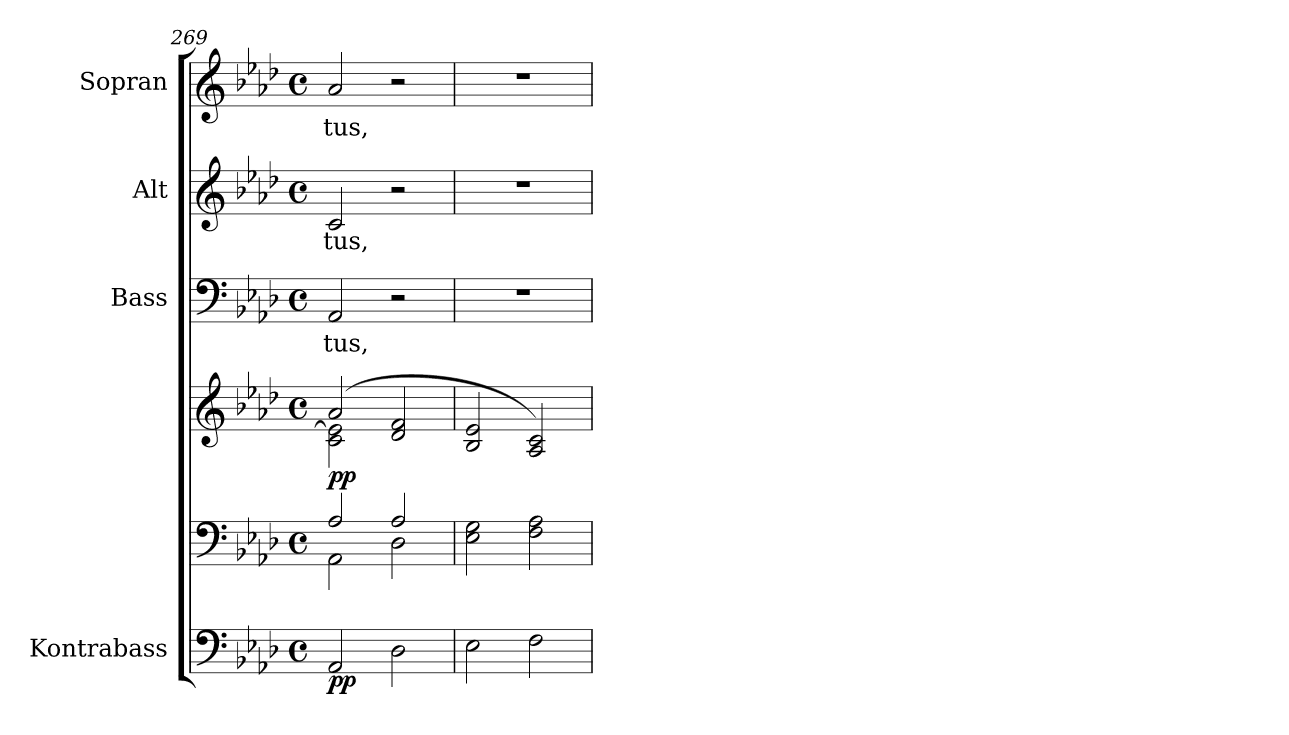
**kern	**dynam	**kern	**kern	**dynam	**kern	**text	**kern	**text	**kern	**text
*part5	*part5	*part4	*part4	*part4	*part3	*part3	*part2	*part2	*part1	*part1
*staff6	*staff6	*staff5	*staff4	*staff4/5	*staff3	*staff3	*staff2	*staff2	*staff1	*staff1
*I"Kontrabass	*	*	*	*	*I"Bass	*	*I"Alt	*	*I"Sopran	*
*I'Kb.	*	*	*	*	*I'B.	*	*I'A.	*	*I'S.	*
*clefF4	*	*clefF4	*clefG2	*	*clefF4	*	*clefG2	*	*clefG2	*
*ITrd7c12	*	*	*	*	*	*	*	*	*	*
*k[b-e-a-d-]	*	*k[b-e-a-d-]	*k[b-e-a-d-]	*	*k[b-e-a-d-]	*	*k[b-e-a-d-]	*	*k[b-e-a-d-]	*
*A-:	*	*A-:	*A-:	*	*A-:	*	*A-:	*	*A-:	*
*M4/4	*	*M4/4	*M4/4	*	*M4/4	*	*M4/4	*	*M4/4	*
*met(c)	*	*met(c)	*met(c)	*	*met(c)	*	*met(c)	*	*met(c)	*
=269	=269	=269	=269	=269	=269	=269	=269	=269	=269	=269
*	*	*^	*^	*	*	*	*	*	*	*
!	!LO:DY:b	!	!	!	!	!LO:DY:b	!	!LO:LY:b	!	!LO:LY:b	!	!LO:LY:b
2AAA-/	pp	2A-/	2AA-\	(2a-/	2c\ 2e-\]	pp	2AA-/	-tus,	2c/	-tus,	2a-/	-tus,
2DD-\	.	2A-/	2D-\	2d-/ 2f/	2ryy	.	2r	.	2r	.	2r	.
*	*	*v	*v	*	*	*	*	*	*	*	*	*
*	*	*	*v	*v	*	*	*	*	*	*	*
!!LO:LB:g=z
=270	=270	=270	=270	=270	=270	=270	=270	=270	=270	=270
2EE-\	.	2E-\ 2G\	2B-/ 2e-/	.	1r	.	1r	.	1r	.
2FF\	.	2F\ 2A-\	2A-/ 2c/)	.	.	.	.	.	.	.
=	=	=	=	=	=	=	=	=	=	=
*-	*-	*-	*-	*-	*-	*-	*-	*-	*-	*-
